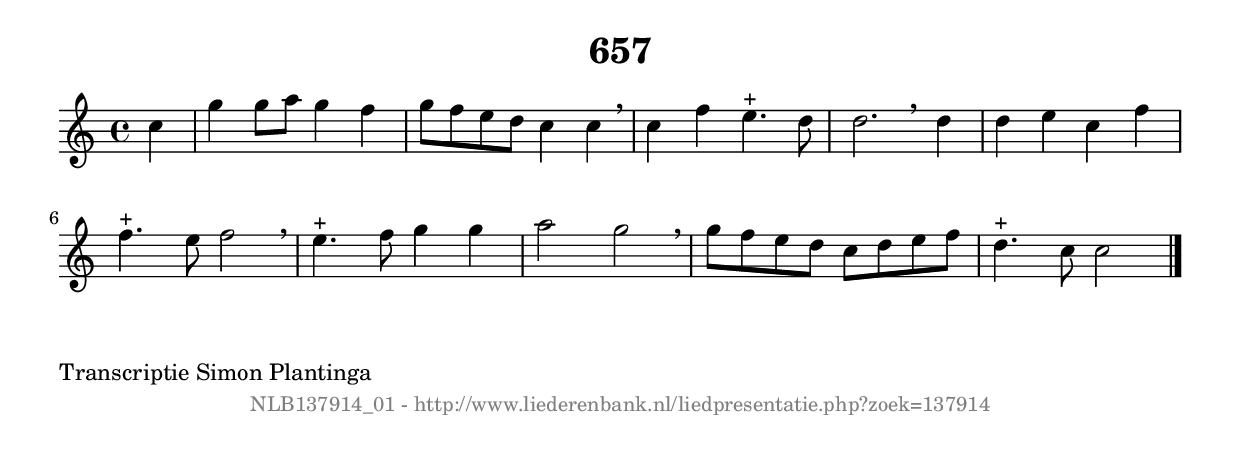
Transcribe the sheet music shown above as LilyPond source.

%
% produced by wce2krn 1.64 (7 June 2014)
%
\version"2.16"
#(append! paper-alist '(("long" . (cons (* 210 mm) (* 2000 mm)))))
#(set-default-paper-size "long")
sb = {\breathe}
mBreak = {\breathe }
bBreak = {\breathe }
x = {\once\override NoteHead #'style = #'cross }
gl=\glissando
itime={\override Staff.TimeSignature #'stencil = ##f }
ficta = {\once\set suggestAccidentals = ##t}
fine = {\once\override Score.RehearsalMark #'self-alignment-X = #1 \mark \markup {\italic{Fine}}}
dc = {\once\override Score.RehearsalMark #'self-alignment-X = #1 \mark \markup {\italic{D.C.}}}
dcf = {\once\override Score.RehearsalMark #'self-alignment-X = #1 \mark \markup {\italic{D.C. al Fine}}}
dcc = {\once\override Score.RehearsalMark #'self-alignment-X = #1 \mark \markup {\italic{D.C. al Coda}}}
ds = {\once\override Score.RehearsalMark #'self-alignment-X = #1 \mark \markup {\italic{D.S.}}}
dsf = {\once\override Score.RehearsalMark #'self-alignment-X = #1 \mark \markup {\italic{D.S. al Fine}}}
dsc = {\once\override Score.RehearsalMark #'self-alignment-X = #1 \mark \markup {\italic{D.S. al Coda}}}
pv = {\set Score.repeatCommands = #'((volta "1"))}
sv = {\set Score.repeatCommands = #'((volta "2"))}
tv = {\set Score.repeatCommands = #'((volta "3"))}
qv = {\set Score.repeatCommands = #'((volta "4"))}
xv = {\set Score.repeatCommands = #'((volta #f))}
\header{ tagline = ""
title = "657"
}
\score {{
\key c \major
\relative g'
{
\set melismaBusyProperties = #'()
\partial 32*8
\time 4/4
\tempo 4=120
\override Score.MetronomeMark #'transparent = ##t
\override Score.RehearsalMark #'break-visibility = #(vector #t #t #f)
c4 | g'4 g8 a8 g4 f4 | g8 f8 e8 d8 c4 c4 \sb | c4 f4 e4.^"+" d8 | d2. \bar ":|:" \bBreak
d4 | d4 e4 c4 f4 | f4.^"+" e8 f2 \sb | e4.^"+" f8 g4 g4 | a2 g2 \sb | g8 f8 e8 d8 c8 d8 e8 f8 | d4.^"+" c8 c2 \bar "|."
 }}
 \midi { }
 \layout {
            indent = 0.0\cm
}
}
\markup { \wordwrap-string #" 
Transcriptie Simon Plantinga
"}
\markup { \vspace #0 } \markup { \with-color #grey \fill-line { \center-column { \smaller "NLB137914_01 - http://www.liederenbank.nl/liedpresentatie.php?zoek=137914" } } }
